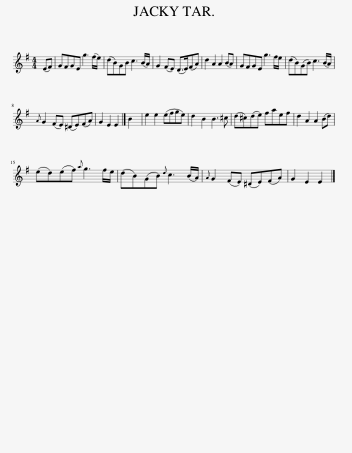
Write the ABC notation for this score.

X:1
L:1/8
M:4/4
I:linebreak $
K:Emin
V:1 treble
V:1
 (EF) | GFGE g3 (f/e/) | (dB)GB c3 (B/A/) | G2 (FE) (D>E)(FA) | d2 A2 A2 (BA) | %5
 GFGE g3 f/e/ | (dB)(GB) c3 (B/A/) |${A} G2 (FE) (^DE)(FA) | G2 E2 E2 |] B2 | %10
 e2 e2 (efge) | d2 B2 B3 ^c | (d^c)(de) faef | d2 A2 A2 (Bd) |$ (ed)(ef){a} g3 f/e/ | %15
 (dB)(GB){d} c3 (B/A/) |{A} G2 (FE) (^DE)(FA) | G2 E2 E2 |] %18
